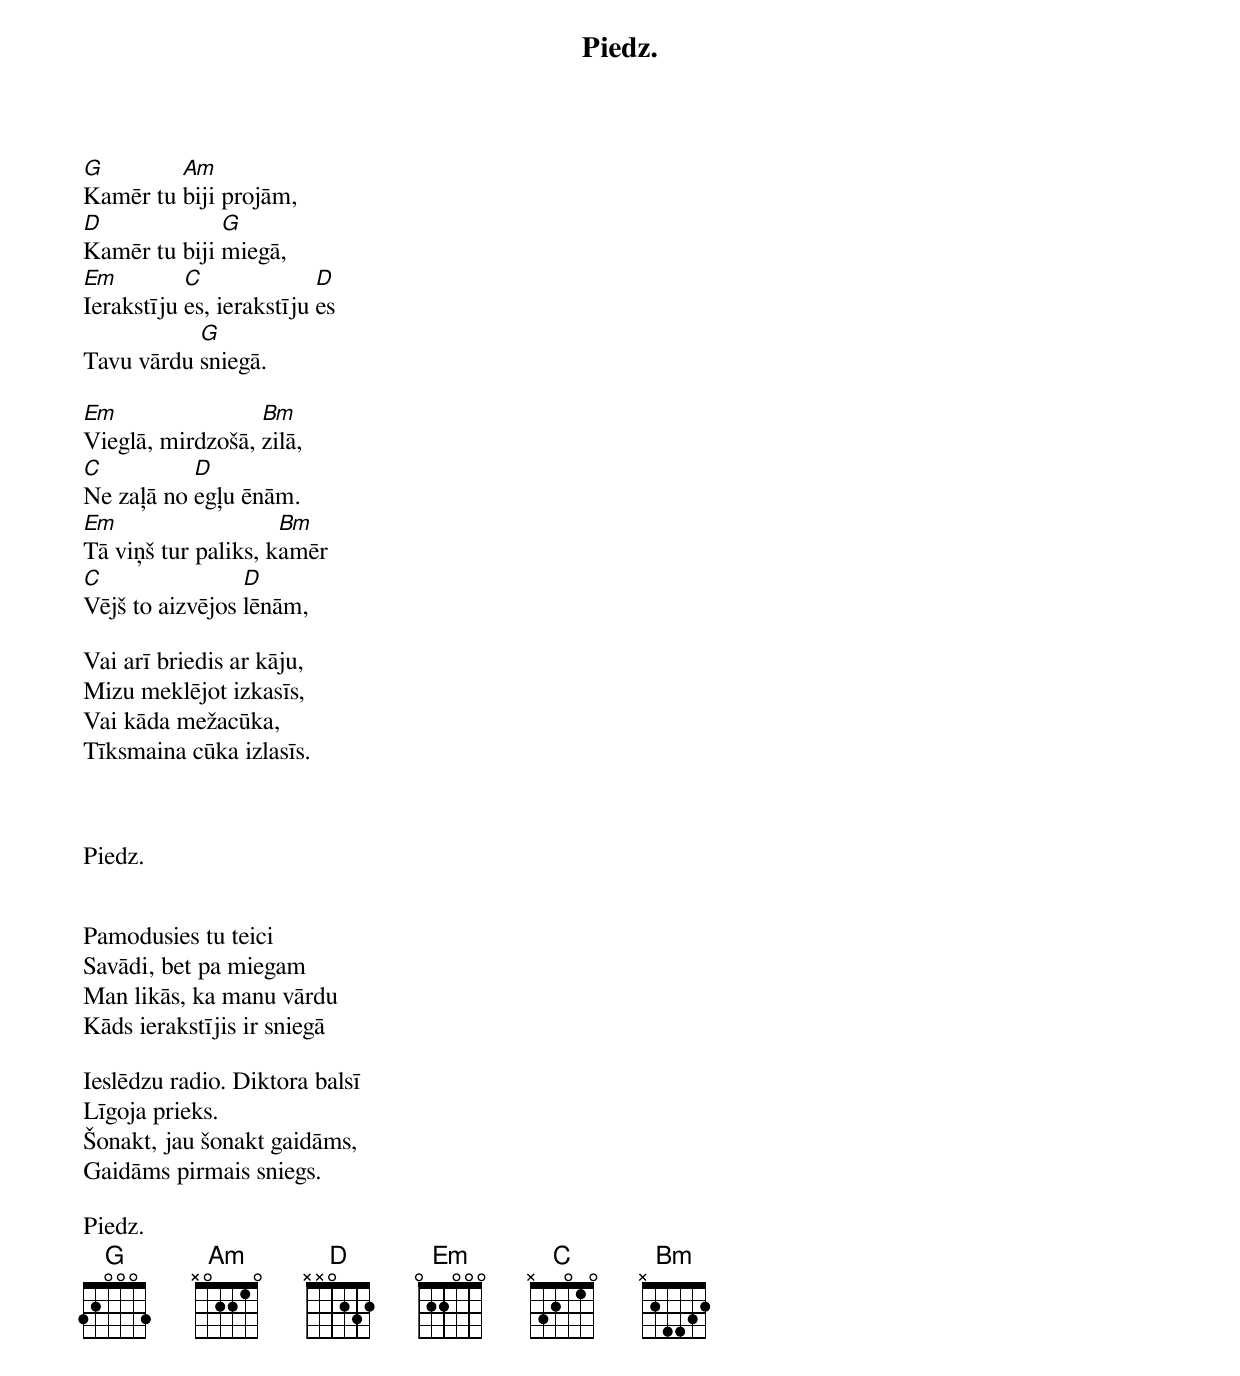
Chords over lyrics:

Piedz.
G        Am
Kamēr tu biji projām,
D             G
Kamēr tu biji miegā,
Em         C              D
Ierakstīju es, ierakstīju es
           G
Tavu vārdu sniegā.

Em                Bm
Vieglā, mirdzošā, zilā,
C          D
Ne zaļā no egļu ēnām.
Em                   Bm
Tā viņš tur paliks, kamēr
C                D
Vējš to aizvējos lēnām,

Vai arī briedis ar kāju,
Mizu meklējot izkasīs,
Vai kāda mežacūka,
Tīksmaina cūka izlasīs.



Piedz.


Pamodusies tu teici
Savādi, bet pa miegam
Man likās, ka manu vārdu
Kāds ierakstījis ir sniegā

Ieslēdzu radio. Diktora balsī
Līgoja prieks.
Šonakt, jau šonakt gaidāms,
Gaidāms pirmais sniegs.

Piedz.
